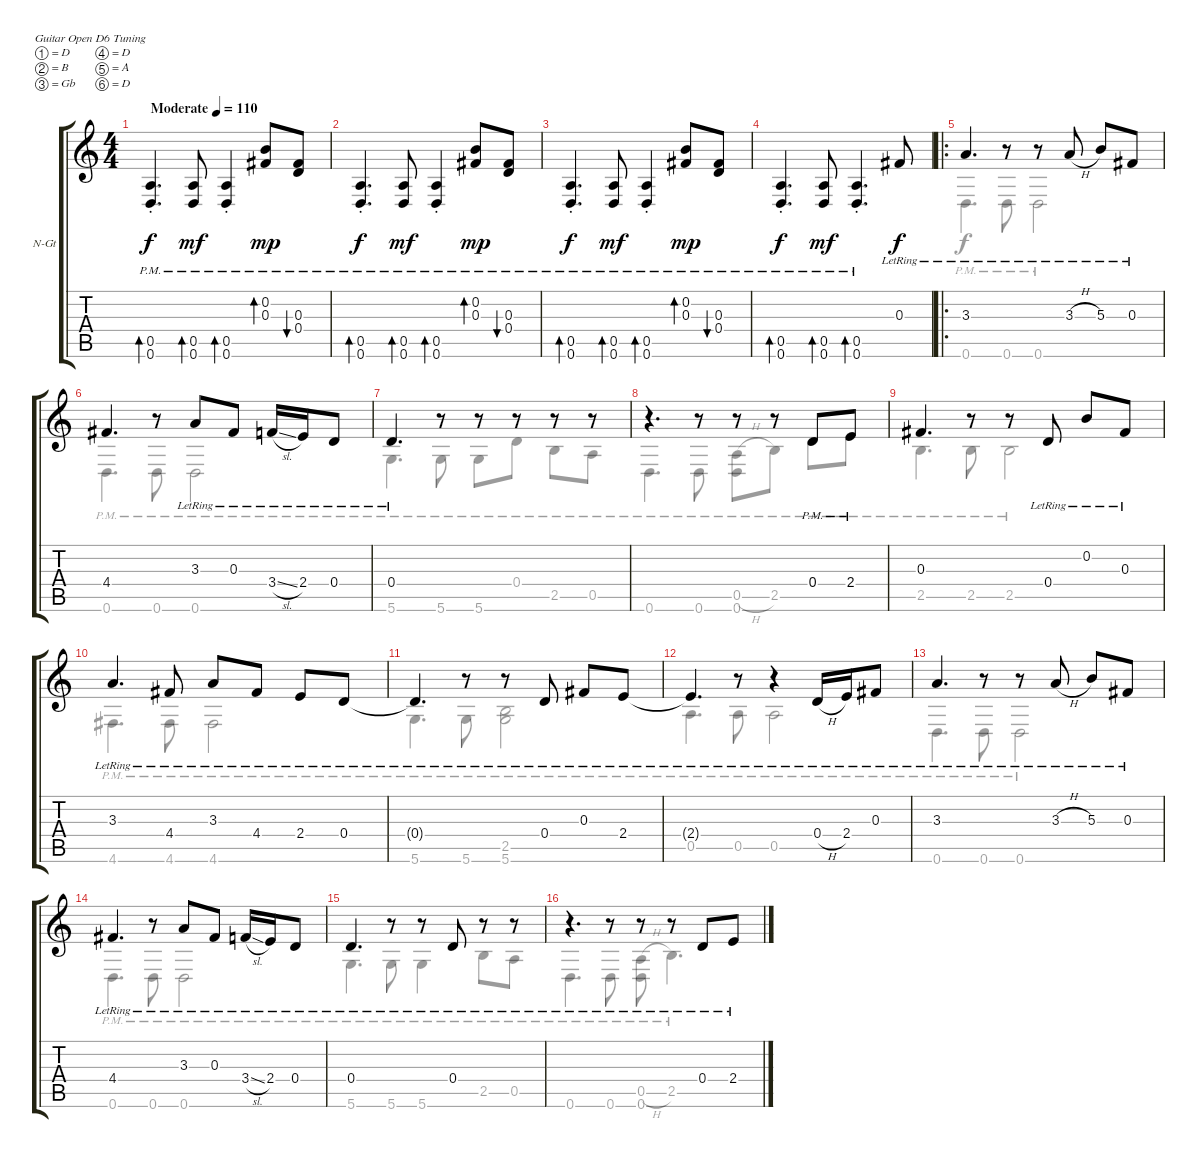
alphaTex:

\bracketExtendMode groupsimilarinstruments
\firstSystemTrackNameOrientation horizontal
\otherSystemsTrackNameOrientation horizontal
\track ("Òô¹ì 1" "N-Gt") {instrument acousticguitarnylon}
\staff {score tabs}
\tuning (D4 B3 Gb3 D3 A2 D2)
\voice
\ts (4 4)
\beaming (8 2 2 2 2)
\tempo (110 "Moderate")
\clef g2
\ks c
(0.5{pm st} 0.6{pm st}).4{d bd 60 dy f instrument acousticguitarnylon} (0.5{pm} 0.6{pm}).8{bd 60 dy mf} (0.5{pm st} 0.6{pm st}).4{bd 60} (0.3{pm} 0.2{pm}).8{bd 59 dy mp} (0.4{pm} 0.3{pm}).8{bu 60} |
(0.5{pm st} 0.6{pm st}).4{d bd 60 dy f} (0.5{pm} 0.6{pm}).8{bd 60 dy mf} (0.5{pm st} 0.6{pm st}).4{bd 60} (0.3{pm} 0.2{pm}).8{bd 59 dy mp} (0.4{pm} 0.3{pm}).8{bu 60} |
(0.5{pm st} 0.6{pm st}).4{d bd 60 dy f} (0.5{pm} 0.6{pm}).8{bd 60 dy mf} (0.5{pm st} 0.6{pm st}).4{bd 60} (0.3{pm} 0.2{pm}).8{bd 59 dy mp} (0.4{pm} 0.3{pm}).8{bu 60} |
(0.5{pm st} 0.6{pm st}).4{d bd 60 dy f} (0.5{pm} 0.6{pm}).8{bd 60 dy mf} (0.5{pm st} 0.6{pm st}).4{d bd 60} 0.3{lr}.8{dy f} |
\ro
3.3{lr}.4{d} r.8 r.8 3.3{h lr}.8 5.3{lr}.8 0.3{lr}.8 |
4.4.4{d} r.8 3.3{lr}.8 0.3{lr}.8 3.4{sl lr}.16 2.4{lr}.16 0.4{lr}.8 |
0.4{lr}.4{d} r.8 r.8 r.8 r.8 r.8 |
r.4{d} r.8 r.8 r.8 0.4{pm}.8 2.4{pm}.8 |
0.3.4{d} r.8 r.8 0.4{lr}.8 0.2{lr}.8 0.3{lr}.8 |
3.3{lr}.4{d} 4.4{lr}.8 3.3{lr}.8 4.4{lr}.8 2.4{lr}.8 0.4{lr}.8 |
0.4{lr t}.4{d} r.8 r.8 0.4{lr}.8 0.3{lr}.8 2.4{lr}.8 |
2.4{lr t}.4{d} r.8 r.4 0.4{h lr}.16 2.4{lr}.16 0.3{lr}.8 |
3.3{lr}.4{d} r.8 r.8 3.3{h lr}.8 5.3{lr}.8 0.3{lr}.8 |
4.4{lr}.4{d} r.8 3.3{lr}.8 0.3{lr}.8 3.4{sl lr}.16 2.4{lr}.16 0.4{lr}.8 |
0.4{lr}.4{d} r.8 r.8 0.4{lr}.8 r.8 r.8 |
r.4{d} r.8 r.8 r.8 0.4{lr}.8 2.4{lr}.8
\voice
\clef g2
\ottava regular
\simile none
\ks c
|
|
|
|
0.6{pm}.4{d} 0.6{pm}.8 0.6{pm}.2 |
0.6{pm}.4{d} 0.6{pm}.8 0.6{pm}.2 |
5.6{pm}.4{d} 5.6{pm}.8 5.6{pm}.8 0.4{pm}.8 2.5{pm}.8 0.5{pm}.8 |
0.6{pm}.4{d} 0.6{pm}.8 (0.6{pm} 0.5{h pm}).8 2.5{pm}.8 0.4{pm}.8 2.4{pm}.8 |
2.5{pm}.4{d} 2.5{pm}.8 2.5{pm}.2 |
4.6{pm}.4{d} 4.6{pm}.8 4.6{pm}.2 |
5.6{pm}.4{d} 5.6{pm}.8 (5.6{pm} 2.5{pm}).2 |
0.5{pm}.4{d} 0.5{pm}.8 0.5{pm}.2 |
0.6{pm}.4{d} 0.6{pm}.8 0.6{pm}.2 |
0.6{pm}.4{d} 0.6{pm}.8 0.6{pm}.2 |
5.6{pm}.4{d} 5.6{pm}.8 5.6{pm}.4 2.5{pm}.8 0.5{pm}.8 |
0.6{pm}.4{d} 0.6{pm}.8 (0.6{pm} 0.5{h pm}).8 2.5{pm}.4{d}
